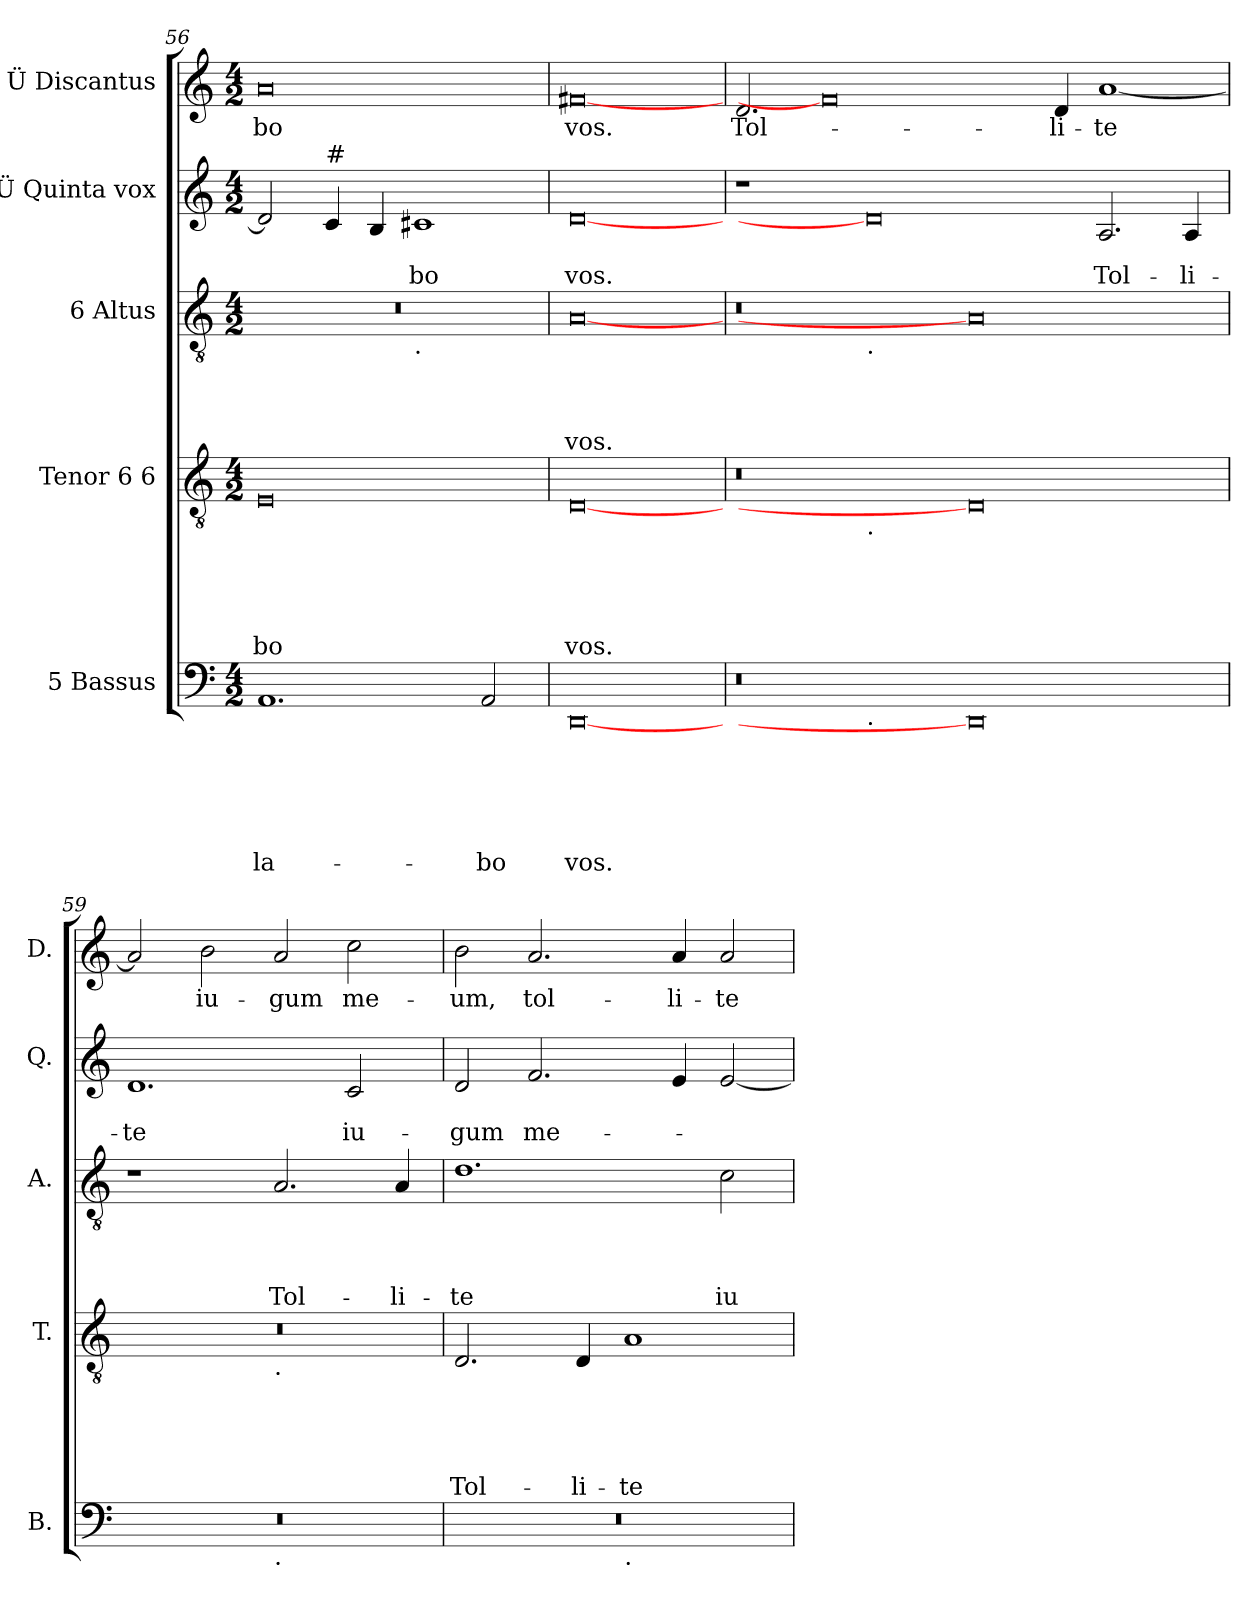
**kern	**text	**text	**text	**text	**text	**text	**kern	**text	**text	**text	**text	**text	**kern	**text	**text	**text	**text	**kern	**text	**text	**kern	**text
*part5	*part5	*part5	*part5	*part5	*part5	*part5	*part4	*part4	*part4	*part4	*part4	*part4	*part3	*part3	*part3	*part3	*part3	*part2	*part2	*part2	*part1	*part1
*staff5	*staff5	*staff5	*staff5	*staff5	*staff5	*staff5	*staff4	*staff4	*staff4	*staff4	*staff4	*staff4	*staff3	*staff3	*staff3	*staff3	*staff3	*staff2	*staff2	*staff2	*staff1	*staff1
*I"5 Bassus	*	*	*	*	*	*	*I"Tenor 6 6	*	*	*	*	*	*I"6 Altus	*	*	*	*	*I"Ü Quinta vox	*	*	*I"Ü Discantus	*
*I'B.	*	*	*	*	*	*	*I'T.	*	*	*	*	*	*I'A.	*	*	*	*	*I'Q.	*	*	*I'D.	*
*clefF4	*	*	*	*	*	*	*clefGv2	*	*	*	*	*	*clefGv2	*	*	*	*	*clefG2	*	*	*clefG2	*
*k[]	*	*	*	*	*	*	*k[]	*	*	*	*	*	*k[]	*	*	*	*	*k[]	*	*	*k[]	*
*C:	*	*	*	*	*	*	*C:	*	*	*	*	*	*C:	*	*	*	*	*C:	*	*	*C:	*
*M4/2	*	*	*	*	*	*	*M4/2	*	*	*	*	*	*M4/2	*	*	*	*	*M4/2	*	*	*M4/2	*
=56	=56	=56	=56	=56	=56	=56	=56	=56	=56	=56	=56	=56	=56	=56	=56	=56	=56	=56	=56	=56	=56	=56
!	!	!	!	!	!	!LO:LY:b	!	!	!	!	!	!LO:LY:b	!	!	!	!	!	!	!	!	!	!LO:LY:b
*	*	*	*	*	*	*	*	*	*	*	*	*	*^	*	*	*	*	*	*	*	*	*
1.AA	.	.	.	.	.	-la-	0E	.	.	.	.	-bo	0r	1ryy	.	.	.	.	2d/]	.	.	0a	-bo
!	!	!	!	!	!	!	!	!	!	!	!	!	!	!	!	!	!	!	!LO:TX:a:t=#	!	!	!	!
.	.	.	.	.	.	.	.	.	.	.	.	.	.	.	.	.	.	.	4c/	.	.	.	.
.	.	.	.	.	.	.	.	.	.	.	.	.	.	.	.	.	.	.	4B/	.	.	.	.
!	!	!	!	!	!	!	!	!	!	!	!	!	!	!LO:TX:b:t=.	!	!	!	!	!	!	!	!	!
!	!	!	!	!	!	!	!	!	!	!	!	!	!	!	!	!	!	!	!	!	!LO:LY:b	!	!
.	.	.	.	.	.	.	.	.	.	.	.	.	.	1ryy	.	.	.	.	1c#X	.	-bo	.	.
!	!	!	!	!	!	!LO:LY:b	!	!	!	!	!	!	!	!	!	!	!	!	!	!	!	!	!
2AA/	.	.	.	.	.	-bo	.	.	.	.	.	.	.	.	.	.	.	.	.	.	.	.	.
=57	=57	=57	=57	=57	=57	=57	=57	=57	=57	=57	=57	=57	=57	=57	=57	=57	=57	=57	=57	=57	=57	=57	=57
!	!	!	!	!	!	!LO:LY:b	!	!	!	!	!	!LO:LY:b	!	!	!	!	!	!LO:LY:b	!	!	!LO:LY:b	!	!LO:LY:b
*	*	*	*	*	*	*	*	*	*	*	*	*	*v	*v	*	*	*	*	*	*	*	*	*
[0DD	.	.	.	.	.	vos.	[0D	.	.	.	.	vos.	[0A	.	.	.	vos.	[0d	.	vos.	[0f#X	vos.
!!LO:PB:g=z
=58	=58	=58	=58	=58	=58	=58	=58	=58	=58	=58	=58	=58	=58	=58	=58	=58	=58	=58	=58	=58	=58	=58
!	!	!	!	!	!	!	!	!	!	!	!	!	!	!	!	!	!	!	!	!	!	!LO:LY:b
*^	*	*	*	*	*	*	*^	*	*	*	*	*	*^	*	*	*	*	*	*	*	*	*
0r	1ryy	.	.	.	.	.	.	0r	1ryy	.	.	.	.	.	0r	1ryy	.	.	.	.	1r	.	.	2.d/	Tol-
.	.	.	.	.	.	.	.	.	.	.	.	.	.	.	.	.	.	.	.	.	.	.	.	0f#]	.
!	!	!	!	!	!	!	!	!	!	!	!	!	!	!	!	!LO:TX:b:t=.	!	!	!	!	!	!	!	!	!
!	!	!	!	!	!	!	!	!	!LO:TX:b:t=.	!	!	!	!	!	!	!	!	!	!	!	!	!	!	!	!
!	!LO:TX:b:t=.	!	!	!	!	!	!	!	!	!	!	!	!	!	!	!	!	!	!	!	!	!	!	!	!
.	0.ryy	.	.	.	.	.	.	.	0.ryy	.	.	.	.	.	.	0.ryy	.	.	.	.	0d]	.	.	.	.
0DD]	.	.	.	.	.	.	.	0D]	.	.	.	.	.	.	0A]	.	.	.	.	.	.	.	.	.	.
!	!	!	!	!	!	!	!	!	!	!	!	!	!	!	!	!	!	!	!	!	!	!	!	!	!LO:LY:b
.	.	.	.	.	.	.	.	.	.	.	.	.	.	.	.	.	.	.	.	.	.	.	.	4d/	-li-
!	!	!	!	!	!	!	!	!	!	!	!	!	!	!	!	!	!	!	!	!	!	!	!LO:LY:b	!	!LO:LY:b
.	.	.	.	.	.	.	.	.	.	.	.	.	.	.	.	.	.	.	.	.	2.A/	.	Tol-	[<1a	-te
!	!	!	!	!	!	!	!	!	!	!	!	!	!	!	!	!	!	!	!	!	!	!	!LO:LY:b	!	!
.	.	.	.	.	.	.	.	.	.	.	.	.	.	.	.	.	.	.	.	.	4A/	.	-li-	.	.
=59	=59	=59	=59	=59	=59	=59	=59	=59	=59	=59	=59	=59	=59	=59	=59	=59	=59	=59	=59	=59	=59	=59	=59	=59	=59
!	!	!	!	!	!	!	!	!	!	!	!	!	!	!	!	!	!	!	!	!	!	!	!LO:LY:b	!	!
*	*	*	*	*	*	*	*	*	*	*	*	*	*	*	*v	*v	*	*	*	*	*	*	*	*	*
0r	1ryy	.	.	.	.	.	.	0r	1ryy	.	.	.	.	.	1r	.	.	.	.	1.d	.	-te	2a/]	.
!	!	!	!	!	!	!	!	!	!	!	!	!	!	!	!	!	!	!	!	!	!	!	!	!LO:LY:b
.	.	.	.	.	.	.	.	.	.	.	.	.	.	.	.	.	.	.	.	.	.	.	2b\	iu-
!	!	!	!	!	!	!	!	!	!LO:TX:b:t=.	!	!	!	!	!	!	!	!	!	!	!	!	!	!	!
!	!LO:TX:b:t=.	!	!	!	!	!	!	!	!	!	!	!	!	!	!	!	!	!	!	!	!	!	!	!
!	!	!	!	!	!	!	!	!	!	!	!	!	!	!	!	!	!	!	!LO:LY:b	!	!	!	!	!LO:LY:b
.	1ryy	.	.	.	.	.	.	.	1ryy	.	.	.	.	.	2.A/	.	.	.	Tol-	.	.	.	2a/	-gum
!	!	!	!	!	!	!	!	!	!	!	!	!	!	!	!	!	!	!	!	!	!	!LO:LY:b	!	!LO:LY:b
.	.	.	.	.	.	.	.	.	.	.	.	.	.	.	.	.	.	.	.	2c/	.	iu-	2cc\	me-
!	!	!	!	!	!	!	!	!	!	!	!	!	!	!	!	!	!	!	!LO:LY:b	!	!	!	!	!
.	.	.	.	.	.	.	.	.	.	.	.	.	.	.	4A/	.	.	.	-li-	.	.	.	.	.
=60	=60	=60	=60	=60	=60	=60	=60	=60	=60	=60	=60	=60	=60	=60	=60	=60	=60	=60	=60	=60	=60	=60	=60	=60
!	!	!	!	!	!	!	!	!	!	!	!	!	!	!LO:LY:b	!	!	!	!	!LO:LY:b	!	!	!LO:LY:b	!	!LO:LY:b
*	*	*	*	*	*	*	*	*v	*v	*	*	*	*	*	*	*	*	*	*	*	*	*	*	*
0r	1ryy	.	.	.	.	.	.	2.D/	.	.	.	.	Tol-	1.d	.	.	.	-te	2d/	.	-gum	2b\	-um,
!	!	!	!	!	!	!	!	!	!	!	!	!	!	!	!	!	!	!	!	!	!LO:LY:b	!	!LO:LY:b
.	.	.	.	.	.	.	.	.	.	.	.	.	.	.	.	.	.	.	2.f/	.	me-	2.a/	tol-
!	!	!	!	!	!	!	!	!	!	!	!	!	!LO:LY:b	!	!	!	!	!	!	!	!	!	!
.	.	.	.	.	.	.	.	4D/	.	.	.	.	-li-	.	.	.	.	.	.	.	.	.	.
!	!LO:TX:b:t=.	!	!	!	!	!	!	!	!	!	!	!	!	!	!	!	!	!	!	!	!	!	!
!	!	!	!	!	!	!	!	!	!	!	!	!	!LO:LY:b	!	!	!	!	!	!	!	!	!	!
.	1ryy	.	.	.	.	.	.	1A	.	.	.	.	-te	.	.	.	.	.	.	.	.	.	.
!	!	!	!	!	!	!	!	!	!	!	!	!	!	!	!	!	!	!	!	!	!	!	!LO:LY:b
.	.	.	.	.	.	.	.	.	.	.	.	.	.	.	.	.	.	.	4e/	.	.	4a/	-li-
!	!	!	!	!	!	!	!	!	!	!	!	!	!	!	!	!	!	!LO:LY:b	!	!	!	!	!LO:LY:b
.	.	.	.	.	.	.	.	.	.	.	.	.	.	2c\	.	.	.	iu-	[<2e/	.	.	2a/	-te
*v	*v	*	*	*	*	*	*	*	*	*	*	*	*	*	*	*	*	*	*	*	*	*	*
=	=	=	=	=	=	=	=	=	=	=	=	=	=	=	=	=	=	=	=	=	=	=
*-	*-	*-	*-	*-	*-	*-	*-	*-	*-	*-	*-	*-	*-	*-	*-	*-	*-	*-	*-	*-	*-	*-
